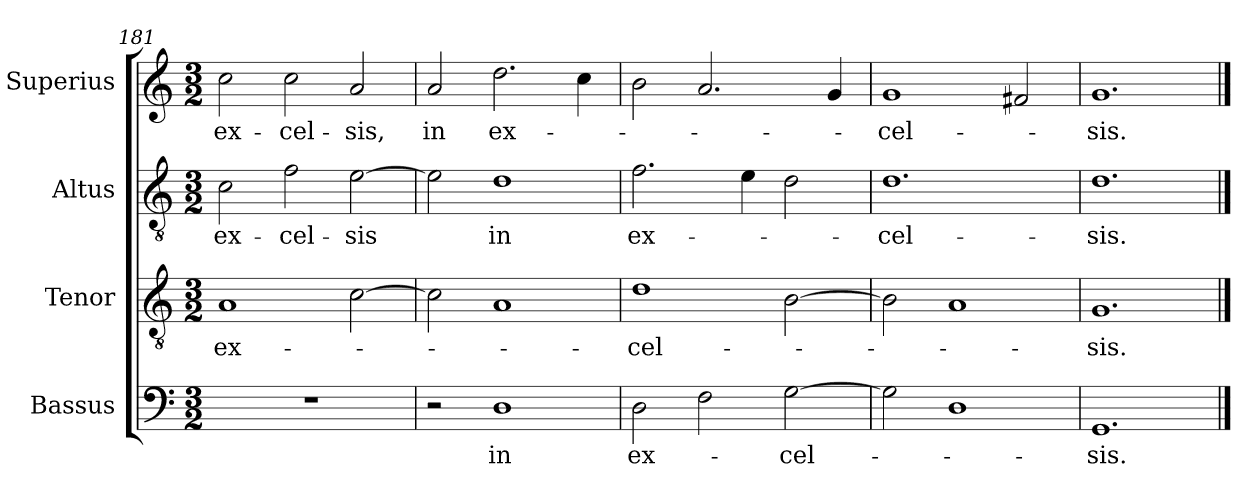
**kern	**text	**kern	**text	**kern	**text	**kern	**text
*part4	*part4	*part3	*part3	*part2	*part2	*part1	*part1
*staff4	*staff4	*staff3	*staff3	*staff2	*staff2	*staff1	*staff1
*I"Bassus	*	*I"Tenor	*	*I"Altus	*	*I"Superius	*
*I'B	*	*I'T	*	*I'A	*	*I'S	*
*clefF4	*	*clefGv2	*	*clefGv2	*	*clefG2	*
*M3/2	*	*M3/2	*	*M3/2	*	*M3/2	*
=181	=181	=181	=181	=181	=181	=181	=181
!	!	!	!LO:LY:i	!	!LO:LY:i	!	!LO:LY:i
1.r	.	1A	ex-	2c	ex-	2cc	ex-
!	!	!	!	!	!LO:LY:i	!	!LO:LY:i
.	.	.	.	2f	-cel-	2cc	-cel-
!	!	!	!	!	!LO:LY:i	!	!LO:LY:i
.	.	[2c	.	[2e	-sis	2a	-sis,
=182	=182	=182	=182	=182	=182	=182	=182
!	!	!	!	!	!	!	!LO:LY:i
2r	.	2c]	.	2e]	.	2a	in
!	!LO:LY:i	!	!	!	!LO:LY:i	!	!LO:LY:i
1D	in	1A	.	1d	in	2.dd	ex-
.	.	.	.	.	.	4cc	.
=183	=183	=183	=183	=183	=183	=183	=183
!	!LO:LY:i	!	!	!	!LO:LY:i	!	!
2D	ex-	1d	-cel-	2.f	ex-	2b	.
2F	.	.	.	.	.	2.a	.
.	.	.	.	4e	.	.	.
!	!LO:LY:i	!	!	!	!	!	!
[2G	-cel-	[2B	.	2d	.	.	.
.	.	.	.	.	.	4g	.
=184	=184	=184	=184	=184	=184	=184	=184
!	!	!	!	!	!LO:LY:i	!	!LO:LY:i
2G]	.	2B]	.	1.d	-cel-	1g	-cel-
1D	.	1A	.	.	.	.	.
.	.	.	.	.	.	2f#X	.
=185	=185	=185	=185	=185	=185	=185	=185
!	!LO:LY:i	!	!	!	!LO:LY:i	!	!LO:LY:i
1.GG	-sis.	1.G	-sis.	1.d	-sis.	1.g	-sis.
==	==	==	==	==	==	==	==
*-	*-	*-	*-	*-	*-	*-	*-
